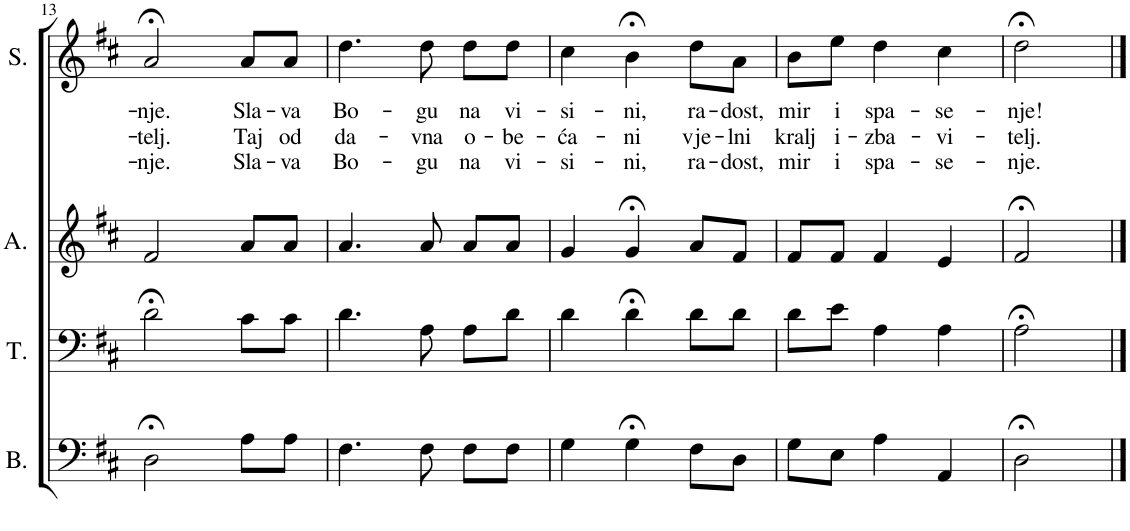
**kern	**kern	**kern	**kern	**text	**text	**text
*part4	*part3	*part2	*part1	*part1	*part1	*part1
*staff4	*staff3	*staff2	*staff1	*staff1	*staff1	*staff1
*I"Bass	*I"Tenor	*I"Alto	*I"Soprano	*	*	*
*I'B.	*I'T.	*I'A.	*I'S.	*	*	*
!!LO:PB:g=z
*clefF4	*clefF4	*clefG2	*clefG2	*	*	*
*k[f#c#]	*k[f#c#]	*k[f#c#]	*k[f#c#]	*	*	*
*M3/4	*M3/4	*M3/4	*M3/4	*	*	*
=13	=13	=13	=13	=13	=13	=13
!	!	!	!	!LO:LY:b	!LO:LY:b	!LO:LY:b
2D;<\	2d;<\	2f#/	2a;</	-nje.	-telj.	-nje.
!	!	!	!	!LO:LY:b	!LO:LY:b	!LO:LY:b
8A\L	8c#\L	8a/L	8a/L	Sla-	Taj	Sla-
!	!	!	!	!LO:LY:b	!LO:LY:b	!LO:LY:b
8A\J	8c#\J	8a/J	8a/J	-va	od	-va
=14	=14	=14	=14	=14	=14	=14
!	!	!	!	!LO:LY:b	!LO:LY:b	!LO:LY:b
4.F#\	4.d\	4.a/	4.dd\	Bo-	da-	Bo-
!	!	!	!	!LO:LY:b	!LO:LY:b	!LO:LY:b
8F#\	8A\	8a/	8dd\	-gu	-vna	-gu
!	!	!	!	!LO:LY:b	!LO:LY:b	!LO:LY:b
8F#\L	8A\L	8a/L	8dd\L	na	o-	na
!	!	!	!	!LO:LY:b	!LO:LY:b	!LO:LY:b
8F#\J	8d\J	8a/J	8dd\J	vi-	-be-	vi-
=15	=15	=15	=15	=15	=15	=15
!	!	!	!	!LO:LY:b	!LO:LY:b	!LO:LY:b
4G\	4d\	4g/	4cc#\	-si-	-ća-	-si-
!	!	!	!	!LO:LY:b	!LO:LY:b	!LO:LY:b
4G;<\	4d;<\	4g;</	4b;<\	-ni,	-ni	-ni,
!	!	!	!	!LO:LY:b	!LO:LY:b	!LO:LY:b
8F#\L	8d\L	8a/L	8dd\L	ra-	vje-	ra-
!	!	!	!	!LO:LY:b	!LO:LY:b	!LO:LY:b
8D\J	8d\J	8f#/J	8a\J	-dost,	-lni	-dost,
=16	=16	=16	=16	=16	=16	=16
!	!	!	!	!LO:LY:b	!LO:LY:b	!LO:LY:b
8G\L	8d\L	8f#/L	8b\L	mir	kralj	mir
!	!	!	!	!LO:LY:b	!LO:LY:b	!LO:LY:b
8E\J	8e\J	8f#/J	8ee\J	i	i-	i
!	!	!	!	!LO:LY:b	!LO:LY:b	!LO:LY:b
4A\	4A\	4f#/	4dd\	spa-	-zba-	spa-
!	!	!	!	!LO:LY:b	!LO:LY:b	!LO:LY:b
4AA/	4A\	4e/	4cc#\	-se-	-vi-	-se-
=17	=17	=17	=17	=17	=17	=17
!	!	!	!	!LO:LY:b	!LO:LY:b	!LO:LY:b
2D;<\	2A;<\	2f#;</	2dd;<\	-nje!	-telj.	-nje.
==	==	==	==	==	==	==
*-	*-	*-	*-	*-	*-	*-
